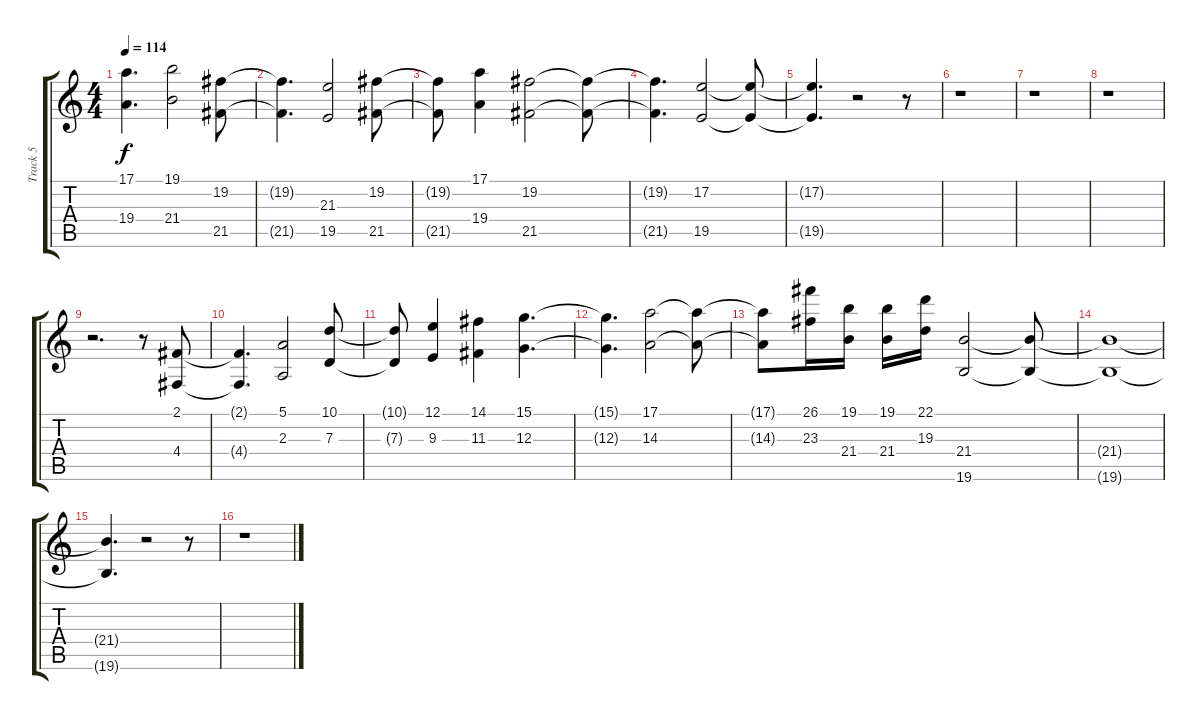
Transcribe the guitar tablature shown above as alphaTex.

\track ("Track 5" "Track 5") {instrument stringensemble1}
\staff {score tabs}
\tuning (E4 B3 G3 D3 A2 E2) {hide}
\ts (4 4)
\tempo 114
\clef g2
\ks c
(17.1{t} 19.4{t}).4{d dy f} (19.1 21.4).2 (19.2 21.5).8 |
(19.2{t} 21.5{t}).4{d} (21.3 19.5).2 (19.2 21.5).8 |
(19.2{t} 21.5{t}).8 (17.1 19.4).4 (19.2 21.5).2 (19.2{t} 21.5{t}).8 |
(19.2{t} 21.5{t}).4{d} (17.2 19.5).2 (17.2{t} 19.5{t}).8 |
(17.2{t} 19.5{t}).4{d} r.2 r.8 |
r.1 |
r.1 |
r.1 |
r.2{d} r.8 (2.1 4.4).8{volume 11} |
(2.1{t} 4.4{t}).4{d} (5.1 2.3).2 (10.1 7.3).8 |
(10.1{t} 7.3{t}).8 (12.1 9.3).4 (14.1 11.3).4 (15.1 12.3).4{d} |
(15.1{t} 12.3{t}).4{d} (17.1 14.3).2 (17.1{t} 14.3{t}).8 |
(17.1{t} 14.3{t}).8 (26.1 23.3).16 (19.1 21.4).16 (19.1 21.4).16 (22.1 19.3).16 (21.4 19.6).2 (21.4{t} 19.6{t}).8 |
(21.4{t} 19.6{t}).1 |
(21.4{t} 19.6{t}).4{d} r.2 r.8 |
r.1
